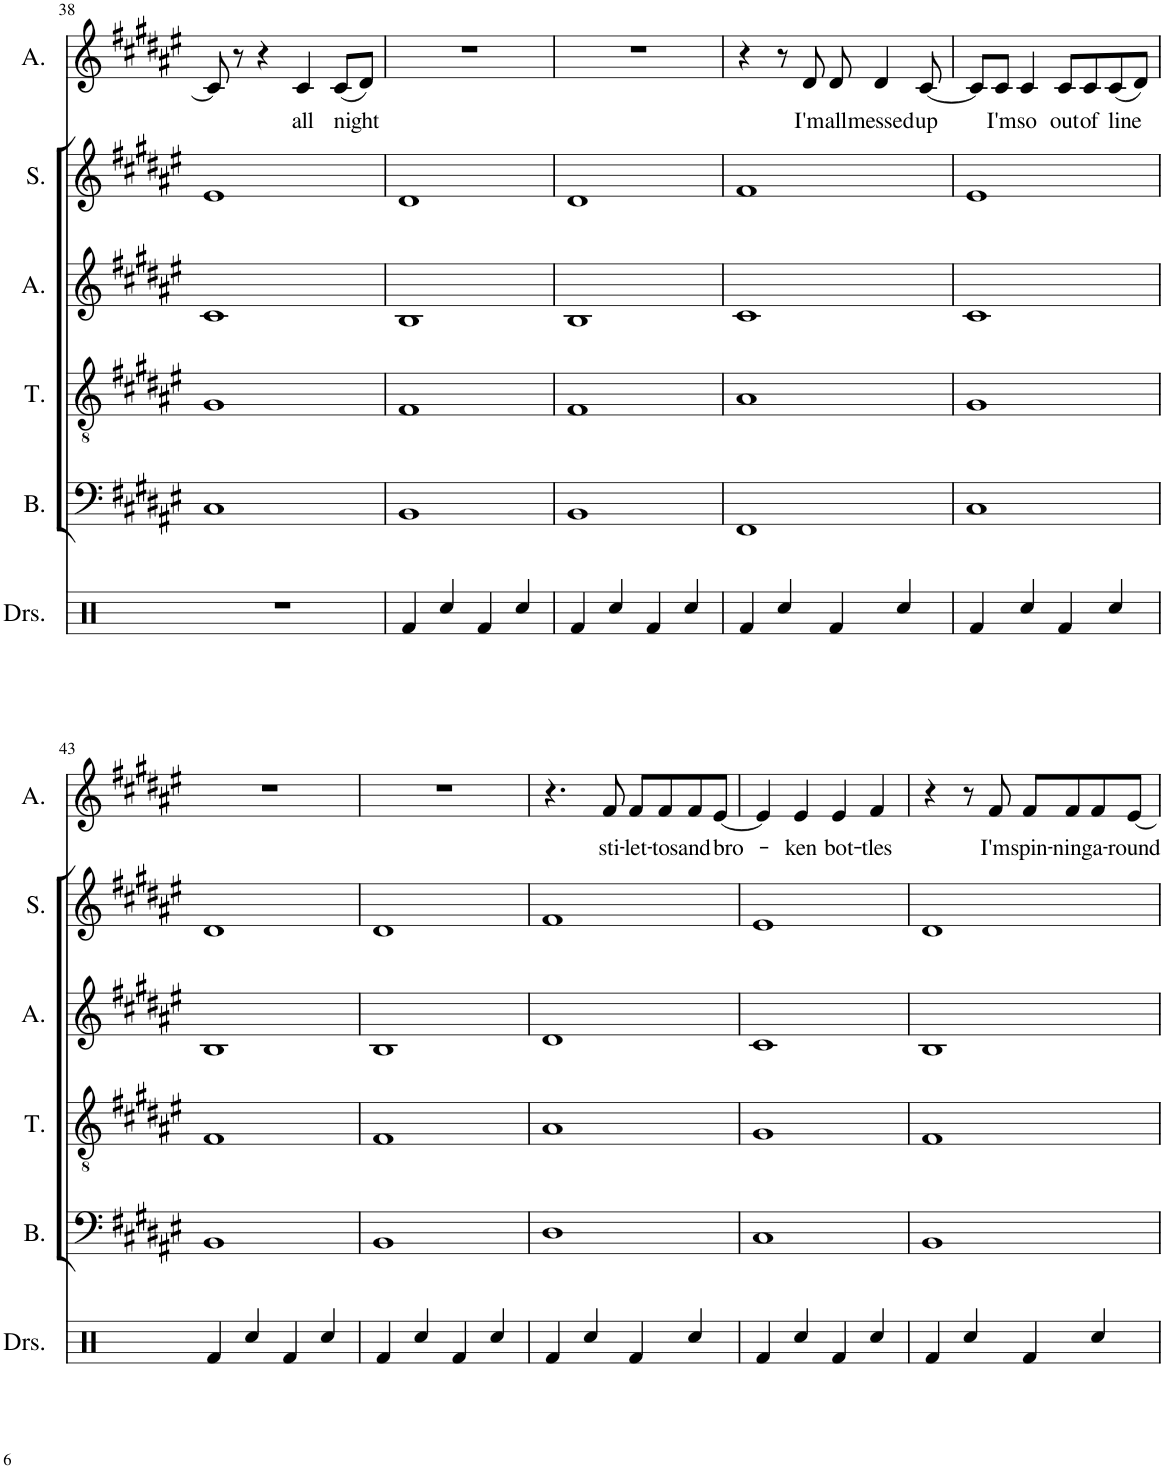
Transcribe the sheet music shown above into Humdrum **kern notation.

**kern	**kern	**kern	**kern	**kern	**kern	**text
*part6	*part5	*part4	*part3	*part2	*part1	*part1
*staff6	*staff5	*staff4	*staff3	*staff2	*staff1	*staff1
*I"Drumset	*I"Bass	*I"Tenor	*I"Alto	*I"Soprano	*I"Alto	*
*I'Drs.	*I'B.	*I'T.	*I'A.	*I'S.	*I'A.	*
!!LO:PB:g=z
*clefX	*clefF4	*clefGv2	*clefG2	*clefG2	*clefG2	*
*k[]	*k[f#c#g#d#a#e#]	*k[f#c#g#d#a#e#]	*k[f#c#g#d#a#e#]	*k[f#c#g#d#a#e#]	*k[f#c#g#d#a#e#]	*
*M4/4	*M4/4	*M4/4	*M4/4	*M4/4	*M4/4	*
=38	=38	=38	=38	=38	=38	=38
1r	1C#	1G#	1c#	1e#	8c#/]	.
.	.	.	.	.	8r	.
.	.	.	.	.	4r	.
!	!	!	!	!	!	!LO:LY:b
.	.	.	.	.	4c#/	all
!	!	!	!	!	!	!LO:LY:b
.	.	.	.	.	(8c#/L	night
.	.	.	.	.	8d#/J)	.
=39	=39	=39	=39	=39	=39	=39
4Rf/	1BB	1F#	1B	1d#	1r	.
4Rcc/	.	.	.	.	.	.
4Rf/	.	.	.	.	.	.
4Rcc/	.	.	.	.	.	.
=40	=40	=40	=40	=40	=40	=40
4Rf/	1BB	1F#	1B	1d#	1r	.
4Rcc/	.	.	.	.	.	.
4Rf/	.	.	.	.	.	.
4Rcc/	.	.	.	.	.	.
=41	=41	=41	=41	=41	=41	=41
4Rf/	1FF#	1A#	1c#	1f#	4r	.
4Rcc/	.	.	.	.	8r	.
!	!	!	!	!	!	!LO:LY:b
.	.	.	.	.	8d#/	I'm
!	!	!	!	!	!	!LO:LY:b
4Rf/	.	.	.	.	8d#/	all
!	!	!	!	!	!	!LO:LY:b
.	.	.	.	.	4d#/	messed
4Rcc/	.	.	.	.	.	.
!	!	!	!	!	!	!LO:LY:b
.	.	.	.	.	[8c#/	up
=42	=42	=42	=42	=42	=42	=42
4Rf/	1C#	1G#	1c#	1e#	8c#/L]	.
!	!	!	!	!	!	!LO:LY:b
.	.	.	.	.	8c#/J	I'm
!	!	!	!	!	!	!LO:LY:b
4Rcc/	.	.	.	.	4c#/	so
!	!	!	!	!	!	!LO:LY:b
4Rf/	.	.	.	.	8c#/L	out
!	!	!	!	!	!	!LO:LY:b
.	.	.	.	.	8c#/	of
!	!	!	!	!	!	!LO:LY:b
4Rcc/	.	.	.	.	(8c#/	line
.	.	.	.	.	8d#/J)	.
!!LO:LB:g=z
=43	=43	=43	=43	=43	=43	=43
4Rf/	1BB	1F#	1B	1d#	1r	.
4Rcc/	.	.	.	.	.	.
4Rf/	.	.	.	.	.	.
4Rcc/	.	.	.	.	.	.
=44	=44	=44	=44	=44	=44	=44
4Rf/	1BB	1F#	1B	1d#	1r	.
4Rcc/	.	.	.	.	.	.
4Rf/	.	.	.	.	.	.
4Rcc/	.	.	.	.	.	.
=45	=45	=45	=45	=45	=45	=45
4Rf/	1D#	1A#	1d#	1f#	4.r	.
4Rcc/	.	.	.	.	.	.
!	!	!	!	!	!	!LO:LY:b
.	.	.	.	.	8f#/	sti-
!	!	!	!	!	!	!LO:LY:b
4Rf/	.	.	.	.	8f#/L	-let-
!	!	!	!	!	!	!LO:LY:b
.	.	.	.	.	8f#/	-tos
!	!	!	!	!	!	!LO:LY:b
4Rcc/	.	.	.	.	8f#/	and
!	!	!	!	!	!	!LO:LY:b
.	.	.	.	.	[8e#/J	bro-
=46	=46	=46	=46	=46	=46	=46
4Rf/	1C#	1G#	1c#	1e#	4e#/]	.
!	!	!	!	!	!	!LO:LY:b
4Rcc/	.	.	.	.	4e#/	-ken
!	!	!	!	!	!	!LO:LY:b
4Rf/	.	.	.	.	4e#/	bot-
!	!	!	!	!	!	!LO:LY:b
4Rcc/	.	.	.	.	4f#/	-tles
=47	=47	=47	=47	=47	=47	=47
4Rf/	1BB	1F#	1B	1d#	4r	.
4Rcc/	.	.	.	.	8r	.
!	!	!	!	!	!	!LO:LY:b
.	.	.	.	.	8f#/	I'm
!	!	!	!	!	!	!LO:LY:b
4Rf/	.	.	.	.	8f#/L	spin-
!	!	!	!	!	!	!LO:LY:b
.	.	.	.	.	8f#/	-ning
!	!	!	!	!	!	!LO:LY:b
4Rcc/	.	.	.	.	8f#/	a-
!	!	!	!	!	!	!LO:LY:b
.	.	.	.	.	[8e#/J	-round
=	=	=	=	=	=	=
*-	*-	*-	*-	*-	*-	*-
